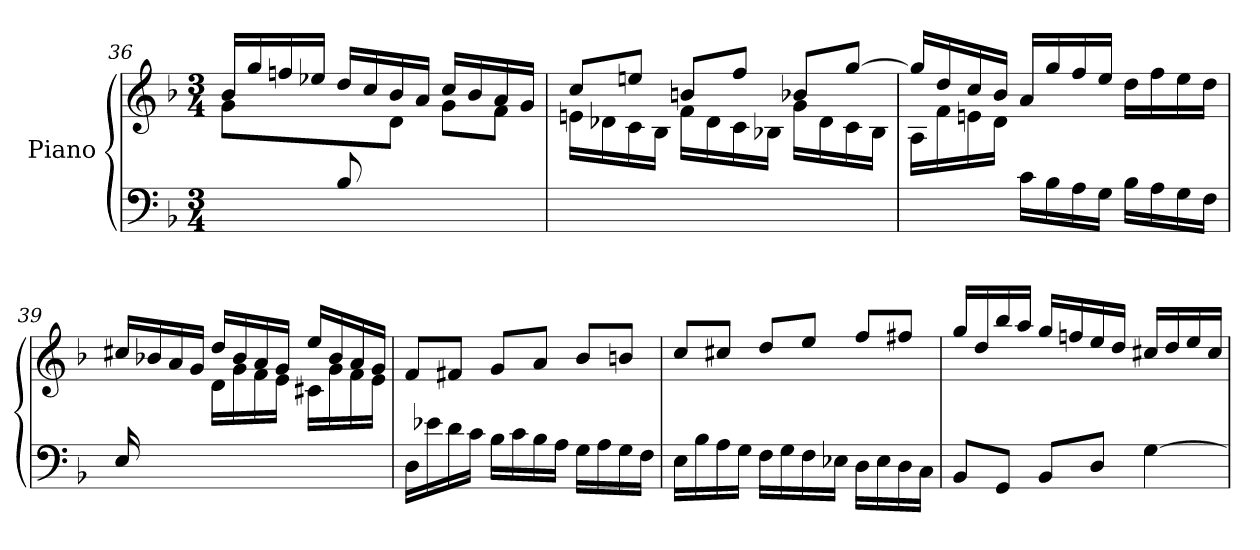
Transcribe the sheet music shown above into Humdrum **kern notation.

**kern	**kern
*part1	*part1
*staff2	*staff1
*I"Piano	*
*clefF4	*clefG2
*k[b-]	*k[b-]
*F:	*F:
*M3/4	*M3/4
=36	=36
*^	*
!	!LO:N:vis=1	!
*	*	*^
8ryy	2.ryy	16b-/LL	8gL
.	.	16gg/	.
8GJ	.	16ffn/	4ryy
.	.	16ee-X/JJ	.
8B-L	.	16ddLL	.
.	.	16cc	.
4.ryy	.	16b-	8dJ
.	.	16aJJ	.
.	.	16ccLL	8g\L
.	.	16b-	.
.	.	16a	8f\J
.	.	16gJJ	.
*v	*v	*	*
!!LO:LB:g=z	!!
=37	=37	=37
!LO:N:vis=1	!	!
2.ryy	8ccL	16enLL
.	.	16d-X
.	8eenJ	16c
.	.	16B-JJ
.	8bn/L	16f\LL
.	.	16d-\
.	8ff/J	16c\
.	.	16B-X\JJ
.	8b-XL	16g\LL
.	.	16d-\
.	[8ggJ	16c\
.	.	16B-\JJ
=38	=38	=38
4ryy	16gg/LL]	16ALL
.	16dd/	16f
.	16cc/	16en
.	16b-/JJ	16dJJ
16cLL	16a/LL	4ryy
16B-	16gg/	.
16A	16ff/	.
16GJJ	16ee/JJ	.
16B-LL	16ddLL	4ryy
16A	16ff	.
16G	16ee	.
16FJJ	16ddJJ	.
=39	=39	=39
*^	*	*
!	!LO:N:vis=1	!	!
16ELL	2.ryy	16cc#XLL	16ryy
2ryy	.	16b-X	16g
.	.	16a	16f
.	.	16gJJ	16eJJ
.	.	16ddLL	16d\LL
.	.	16b-	16g\
.	.	16a	16f\
.	.	16gJJ	16e\JJ
.	.	16ee/LL	16c#X\LL
8.ryy	.	16b-/	16g\
.	.	16a/	16f\
.	.	16g/JJ	16e\JJ
!!LO:LB:g=z	!!
=40	=40	=40	=40
!LO:N:vis=1	!	!	!LO:N:vis=1
2.ryy	16D\LL	8fL	2.ryy
.	16e-X\	.	.
.	16d\	8f#X/J	.
.	16c\JJ	.	.
.	16B-\LL	8gL	.
.	16c\	.	.
.	16B-\	8a/J	.
.	16A\JJ	.	.
.	16G\LL	8b-L	.
.	16A\	.	.
.	16G\	8bn/J	.
.	16F\JJ	.	.
=41	=41	=41	=41
!LO:N:vis=1	!	!	!LO:N:vis=1
2.ryy	16E\LL	8cc/L	2.ryy
.	16B-\	.	.
.	16A\	8cc#X/J	.
.	16G\JJ	.	.
.	16F\LL	8ddL	.
.	16G\	.	.
.	16F\	8ee/J	.
.	16E-X\JJ	.	.
.	16D\LL	8ffL	.
.	16E-\	.	.
.	16D\	8ff#X/J	.
.	16C\JJ	.	.
=42	=42	=42	=42
!	!	!	!LO:N:vis=1
*v	*v	*	*
8BB-L	16gg/LL	2.ryy
.	16dd/	.
8GG/J	16bb-/	.
.	16aa/JJ	.
8BB-/L	16ggLL	.
.	16ffn/	.
8D/J	16ee/	.
.	16dd/JJ	.
[4G\	16cc#XLL	.
.	16dd/	.
.	16ee/	.
.	16cc#/JJ	.
*	*v	*v
=	=
*-	*-
